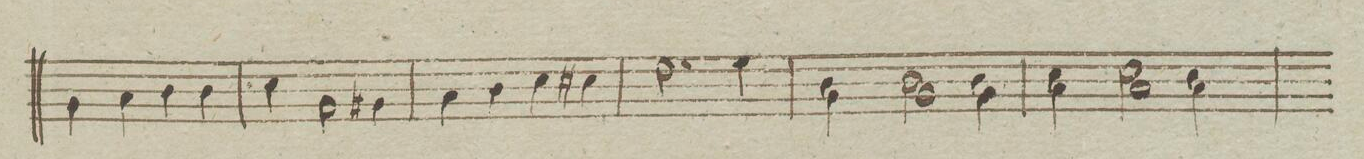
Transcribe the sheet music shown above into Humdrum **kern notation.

**kern	**dynam
*I"Violino. 2do	*
*clefG2	*
*k[nenbna]	*
*met(c|)	*
*M2/2	*
4g\	>
4a\	.
4b\	.
4b\	]]
=60	=60
4cc\	.
2g\	.
4g#X\	.
=61	=61
4a\	<
4b\	.
4cc\	.
4cc#X\	.
=62	=62
2.dd\	.
.	[
4ee\	.
=63	=63
4g\ 4b\	>
2g\ 2b\	.
4g\ 4b\	]]
=64	=64
4a\ 4cc\	.
2a\ 2cc\	.
4a\ 4cc\	.
=65	=65
*-	*-
